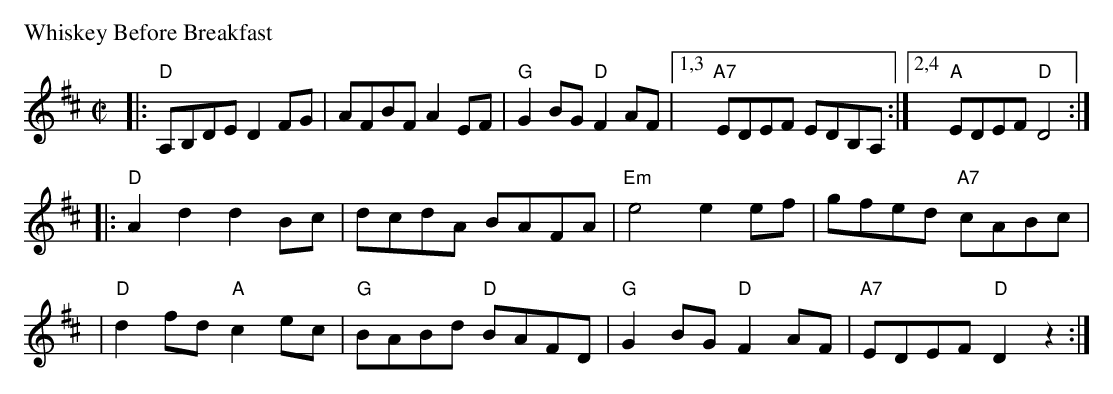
X:1
M: C|
P: Whiskey Before Breakfast
K: D
|: "D"A,B,DE D2FG | AFBF A2EF | "G"G2BG "D"F2AF |1,3 "A7"EDEF EDB,A, :|2,4 "A"EDEF "D"D4 :|
|: "D"A2d2 d2Bc | dcdA BAFA | "Em"e4 e2ef | gfed "A7"cABc |
|  "D"d2fd "A"c2ec | "G"BABd "D"BAFD | "G"G2BG "D"F2AF | "A7"EDEF "D"D2 z2 :|
